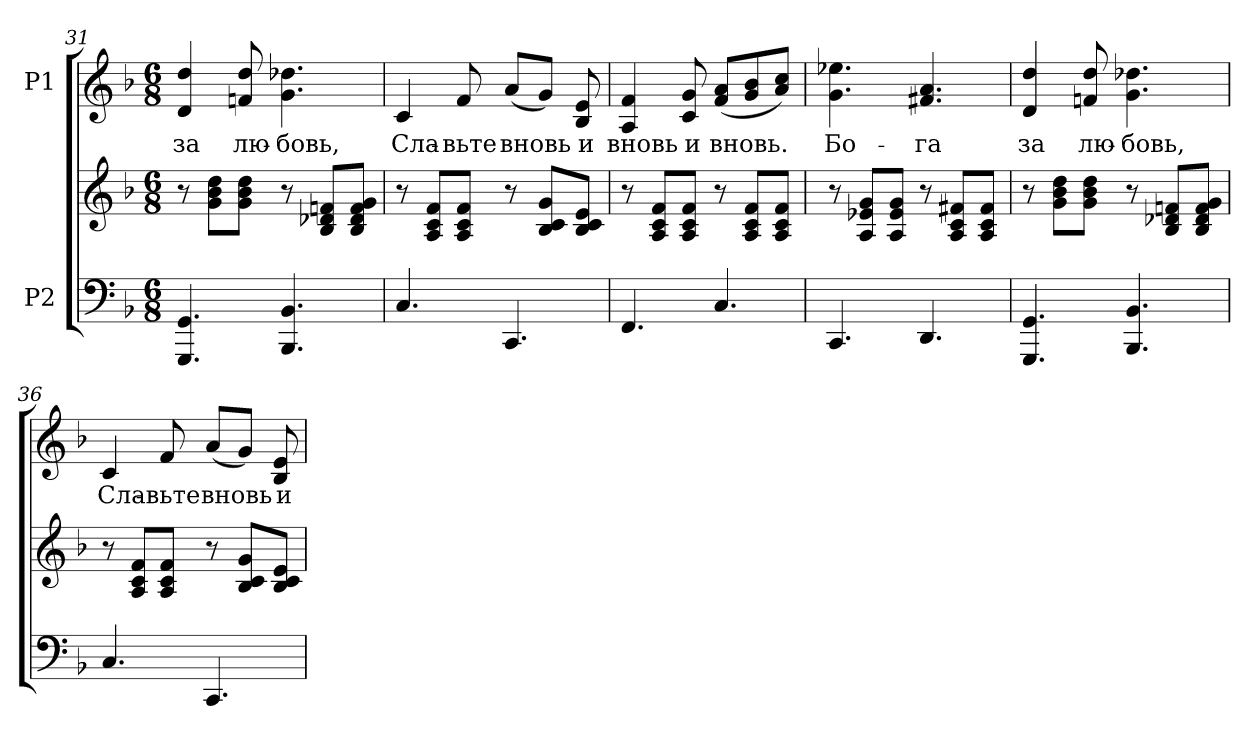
**kern	**kern	**kern	**text
*part2	*part2	*part1	*part1
*staff3	*staff2	*staff1	*staff1
*I"P2	*	*I"P1	*
*clefF4	*clefG2	*clefG2	*
*k[b-]	*k[b-]	*k[b-]	*
*F:	*F:	*F:	*
*M6/8	*M6/8	*M6/8	*
=31	=31	=31	=31
!	!	!	!LO:LY:b:color=#000000
4.GGGi/ 4.GGi	8r	4di/ 4ddi	за
.	8gi\ 8b-i 8ddiL	.	.
!	!	!	!LO:LY:b:color=#000000
.	8gi\ 8b-i 8ddiJ	8fni/ 8ddi	лю-
!	!	!	!LO:LY:b:color=#000000
4.BBB-i/ 4.BB-i	8r	4.gi\ 4.dd-Xi	-бовь,
.	8B-i/ 8d-Xi 8fniL	.	.
.	8B-i/ 8d-i 8fi 8giJ	.	.
=32	=32	=32	=32
!	!	!	!LO:LY:b:color=#000000
4.Ci/	8r	4ci/	Сла-
.	8Ai/ 8ci 8fiL	.	.
!	!	!	!LO:LY:b:color=#000000
.	8Ai/ 8ci 8fiJ	8fi/	-вьте
!	!	!	!LO:LY:b:color=#000000
4.CCi/	8r	(8ai/L	вновь
.	8B-i/ 8ci 8giL	8gi/J)	.
!	!	!	!LO:LY:b:color=#000000
.	8B-i/ 8ci 8eiJ	8B-i/ 8ei	и
=33	=33	=33	=33
!	!	!	!LO:LY:b:color=#000000
4.FFi/	8r	4Ai/ 4fi	вновь
.	8Ai/ 8ci 8fiL	.	.
!	!	!	!LO:LY:b:color=#000000
.	8Ai/ 8ci 8fiJ	8ci/ 8gi	и
!	!	!	!LO:LY:b:color=#000000
4.Ci/	8r	(8fi/ 8aiL	вновь.
.	8Ai/ 8ci 8fiL	8gi/ 8b-i	.
.	8Ai/ 8ci 8fiJ	8ai/ 8cciJ)	.
!!LO:LB:g=z
=34	=34	=34	=34
!	!	!	!LO:LY:b:color=#000000
4.CCi/	8r	4.gi\ 4.ee-Xi	Бо-
.	8Ai/ 8e-Xi 8giL	.	.
.	8Ai/ 8e-i 8giJ	.	.
!	!	!	!LO:LY:b:color=#000000
4.DDi/	8r	4.f#Xi/ 4.ai	-га
.	8Ai/ 8ci 8f#XiL	.	.
.	8Ai/ 8ci 8f#iJ	.	.
=35	=35	=35	=35
!	!	!	!LO:LY:b:color=#000000
4.GGGi/ 4.GGi	8r	4di/ 4ddi	за
.	8gi\ 8b-i 8ddiL	.	.
!	!	!	!LO:LY:b:color=#000000
.	8gi\ 8b-i 8ddiJ	8fni/ 8ddi	лю-
!	!	!	!LO:LY:b:color=#000000
4.BBB-i/ 4.BB-i	8r	4.gi\ 4.dd-Xi	-бовь,
.	8B-i/ 8d-Xi 8fniL	.	.
.	8B-i/ 8d-i 8fi 8giJ	.	.
=36	=36	=36	=36
!	!	!	!LO:LY:b:color=#000000
4.Ci/	8r	4ci/	Сла-
.	8Ai/ 8ci 8fiL	.	.
!	!	!	!LO:LY:b:color=#000000
.	8Ai/ 8ci 8fiJ	8fi/	-вьте
!	!	!	!LO:LY:b:color=#000000
4.CCi/	8r	(8ai/L	вновь
.	8B-i/ 8ci 8giL	8gi/J)	.
!	!	!	!LO:LY:b:color=#000000
.	8B-i/ 8ci 8eiJ	8B-i/ 8ei	и
=	=	=	=
*-	*-	*-	*-
